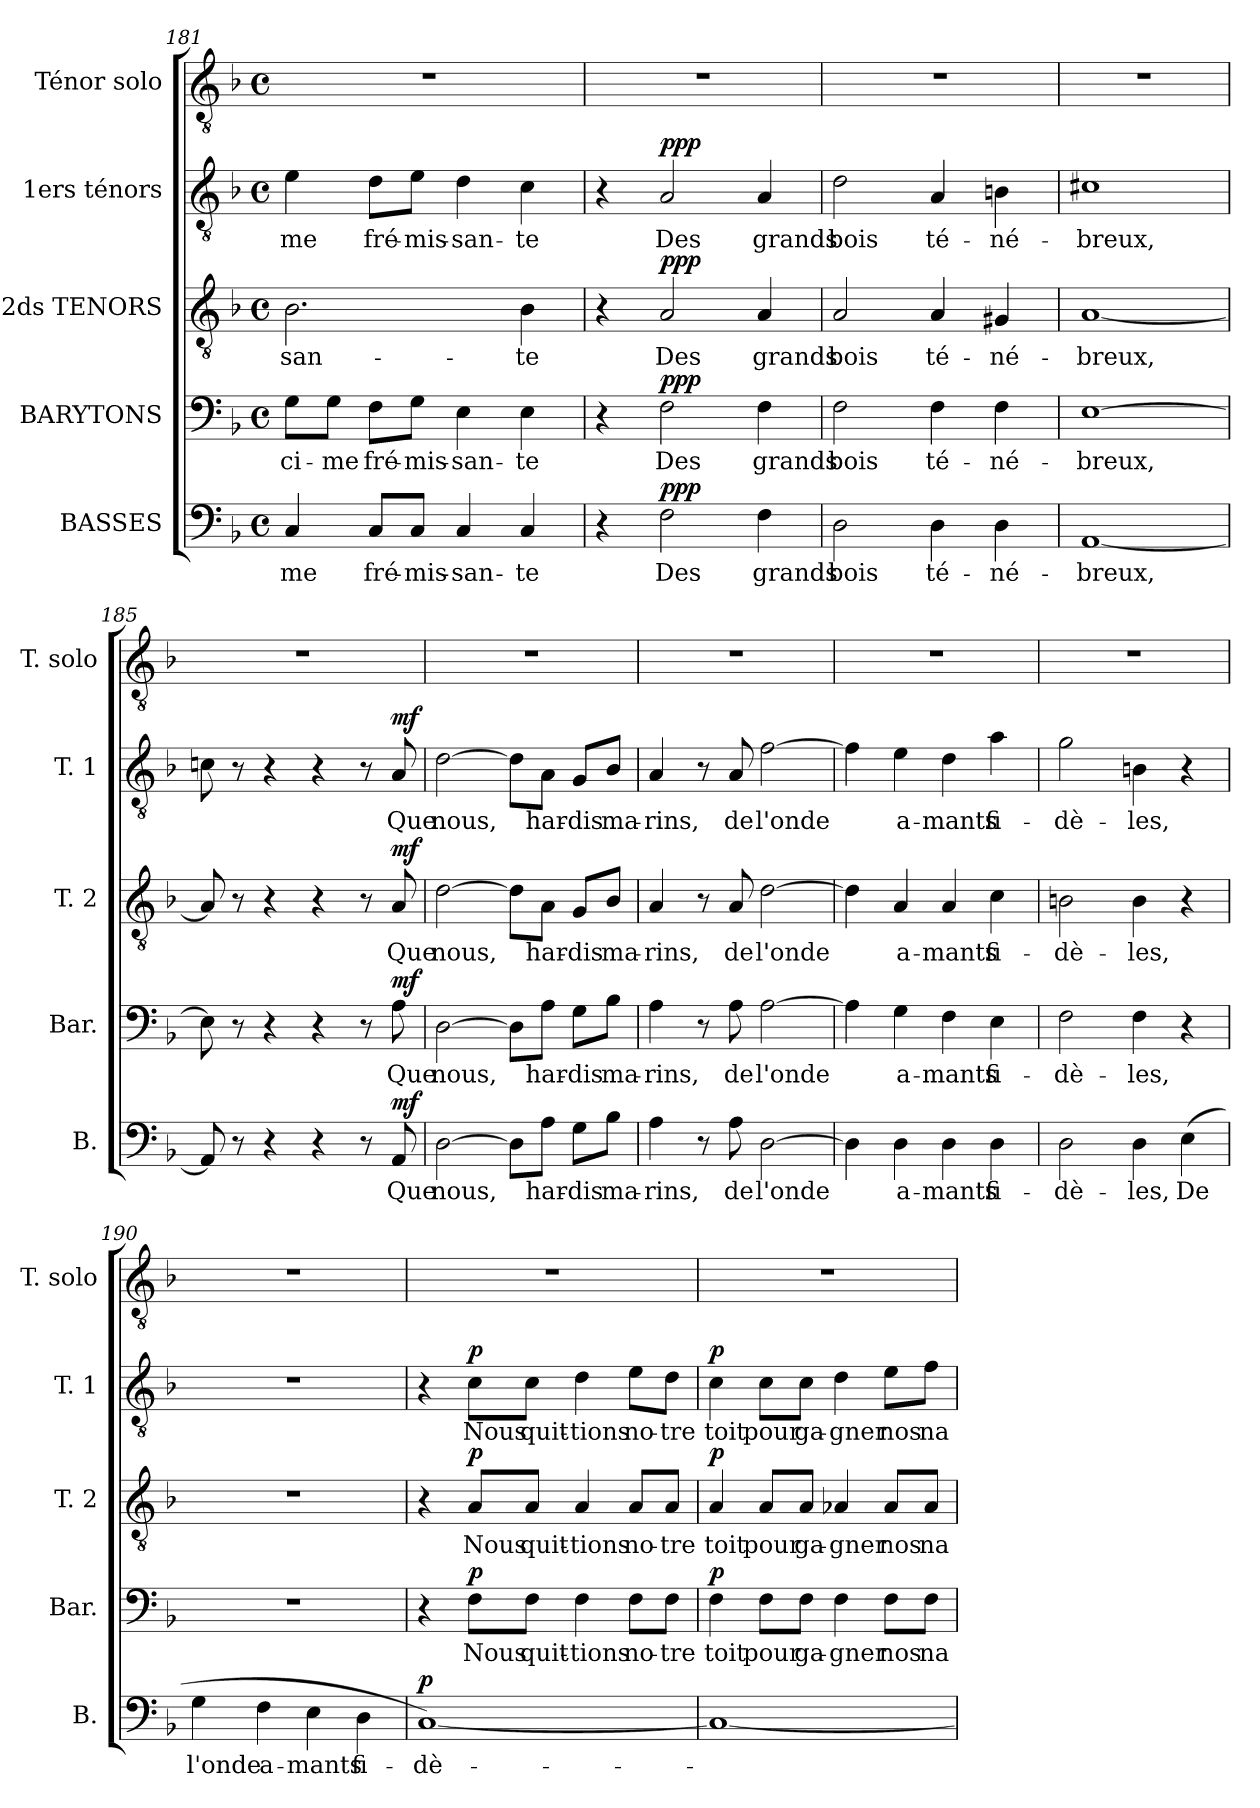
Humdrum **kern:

**kern	**text	**dynam	**kern	**text	**dynam	**kern	**text	**dynam	**kern	**text	**dynam	**kern
*part5	*part5	*part5	*part4	*part4	*part4	*part3	*part3	*part3	*part2	*part2	*part2	*part1
*staff5	*staff5	*staff5	*staff4	*staff4	*staff4	*staff3	*staff3	*staff3	*staff2	*staff2	*staff2	*staff1
*I"BASSES	*	*	*I"BARYTONS	*	*	*I"2ds TENORS	*	*	*I"1ers ténors	*	*	*I"Ténor solo
*I'B.	*	*	*I'Bar.	*	*	*I'T. 2	*	*	*I'T. 1	*	*	*I'T. solo
*clefF4	*	*	*clefF4	*	*	*clefGv2	*	*	*clefGv2	*	*	*clefGv2
*	*	*	*	*	*	*ITrd7c12	*	*	*ITrd7c12	*	*	*ITrd7c12
*k[b-]	*	*	*k[b-]	*	*	*k[b-]	*	*	*k[b-]	*	*	*k[b-]
*M4/4	*	*	*M4/4	*	*	*M4/4	*	*	*M4/4	*	*	*M4/4
*met(c)	*	*	*met(c)	*	*	*met(c)	*	*	*met(c)	*	*	*met(c)
=181	=181	=181	=181	=181	=181	=181	=181	=181	=181	=181	=181	=181
4C/	-me	.	8G\L	ci-	.	2.BB-\	-san-	.	4E\	-me	.	1r
.	.	.	8G\J	-me	.	.	.	.	.	.	.	.
8C/L	fré-	.	8F\L	fré-	.	.	.	.	8D\L	fré-	.	.
8C/J	-mis-	.	8G\J	-mis-	.	.	.	.	8E\J	-mis-	.	.
4C/	-san-	.	4E\	-san-	.	.	.	.	4D\	-san-	.	.
4C/	-te	.	4E\	-te	.	4BB-\	-te	.	4C\	-te	.	.
=182	=182	=182	=182	=182	=182	=182	=182	=182	=182	=182	=182	=182
4r	.	.	4r	.	.	4r	.	.	4r	.	.	1r
2F\	Des	ppp	2F\	Des	ppp	2AA/	Des	ppp	2AA/	Des	ppp	.
4F\	grands	.	4F\	grands	.	4AA/	grands	.	4AA/	grands	.	.
=183	=183	=183	=183	=183	=183	=183	=183	=183	=183	=183	=183	=183
2D\	bois	.	2F\	bois	.	2AA/	bois	.	2D\	bois	.	1r
4D\	té-	.	4F\	té-	.	4AA/	té-	.	4AA/	té-	.	.
4D\	-né-	.	4F\	-né-	.	4GG#X/	-né-	.	4BBn\	-né-	.	.
!!LO:LB:g=z
=184	=184	=184	=184	=184	=184	=184	=184	=184	=184	=184	=184	=184
[1AA/	-breux,	.	[1E\	-breux,	.	[1AA/	-breux,	.	1C#X\	-breux,	.	1r
=185	=185	=185	=185	=185	=185	=185	=185	=185	=185	=185	=185	=185
8AA/]	.	.	8E\]	.	.	8AA/]	.	.	8Cn\	.	.	1r
8r	.	.	8r	.	.	8r	.	.	8r	.	.	.
4r	.	.	4r	.	.	4r	.	.	4r	.	.	.
4r	.	.	4r	.	.	4r	.	.	4r	.	.	.
8r	.	.	8r	.	.	8r	.	.	8r	.	.	.
8AA/	Que	mf	8A\	Que	mf	8AA/	Que	mf	8AA/	Que	mf	.
=186	=186	=186	=186	=186	=186	=186	=186	=186	=186	=186	=186	=186
[2D\	nous,	.	[2D\	nous,	.	[2D\	nous,	.	[2D\	nous,	.	1r
8D\L]	.	.	8D\L]	.	.	8D\L]	.	.	8D\L]	.	.	.
8A\J	har-	.	8A\J	har-	.	8AA\J	har-	.	8AA\J	har-	.	.
8G\L	-dis	.	8G\L	-dis	.	8GG/L	-dis	.	8GG/L	-dis	.	.
8B-\J	ma-	.	8B-\J	ma-	.	8BB-/J	ma-	.	8BB-/J	ma-	.	.
=187	=187	=187	=187	=187	=187	=187	=187	=187	=187	=187	=187	=187
4A\	-rins,	.	4A\	-rins,	.	4AA/	-rins,	.	4AA/	-rins,	.	1r
8r	.	.	8r	.	.	8r	.	.	8r	.	.	.
8A\	de	.	8A\	de	.	8AA/	de	.	8AA/	de	.	.
[2D\	l'onde	.	[2A\	l'onde	.	[2D\	l'onde	.	[2F\	l'onde	.	.
!!LO:PB:g=z
=188	=188	=188	=188	=188	=188	=188	=188	=188	=188	=188	=188	=188
4D\]	.	.	4A\]	.	.	4D\]	.	.	4F\]	.	.	1r
4D\	a-	.	4G\	a-	.	4AA/	a-	.	4E\	a-	.	.
4D\	-mants	.	4F\	-mants	.	4AA/	-mants	.	4D\	-mants	.	.
4D\	fi-	.	4E\	fi-	.	4C\	fi-	.	4A\	fi-	.	.
=189	=189	=189	=189	=189	=189	=189	=189	=189	=189	=189	=189	=189
2D\	-dè-	.	2F\	-dè-	.	2BBn\	-dè-	.	2G\	-dè-	.	1r
4D\	-les,	.	4F\	-les,	.	4BB\	-les,	.	4BBn\	-les,	.	.
(4E\	De	.	4r	.	.	4r	.	.	4r	.	.	.
=190	=190	=190	=190	=190	=190	=190	=190	=190	=190	=190	=190	=190
4G\	l'onde	.	1r	.	.	1r	.	.	1r	.	.	1r
4F\	a-	.	.	.	.	.	.	.	.	.	.	.
4E\	-mants	.	.	.	.	.	.	.	.	.	.	.
4D\	fi-	.	.	.	.	.	.	.	.	.	.	.
=191	=191	=191	=191	=191	=191	=191	=191	=191	=191	=191	=191	=191
[1C/)	-dè-	p	4r	.	.	4r	.	.	4r	.	.	1r
.	.	.	8F\L	Nous	p	8AA/L	Nous	p	8C\L	Nous	p	.
.	.	.	8F\J	quit-	.	8AA/J	quit-	.	8C\J	quit-	.	.
.	.	.	4F\	-tions	.	4AA/	-tions	.	4D\	-tions	.	.
.	.	.	8F\L	no-	.	8AA/L	no-	.	8E\L	no-	.	.
.	.	.	8F\J	-tre	.	8AA/J	-tre	.	8D\J	-tre	.	.
!!LO:LB:g=z
=192	=192	=192	=192	=192	=192	=192	=192	=192	=192	=192	=192	=192
1C/_	.	.	4F\	toit	p	4AA/	toit	p	4C\	toit	p	1r
.	.	.	8F\L	pour	.	8AA/L	pour	.	8C\L	pour	.	.
.	.	.	8F\J	ga-	.	8AA/J	ga-	.	8C\J	ga-	.	.
.	.	.	4F\	-gner	.	4AA-X/	-gner	.	4D\	-gner	.	.
.	.	.	8F\L	nos	.	8AA-/L	nos	.	8E\L	nos	.	.
.	.	.	8F\J	na-	.	8AA-/J	na-	.	8F\J	na-	.	.
=	=	=	=	=	=	=	=	=	=	=	=	=
*-	*-	*-	*-	*-	*-	*-	*-	*-	*-	*-	*-	*-
